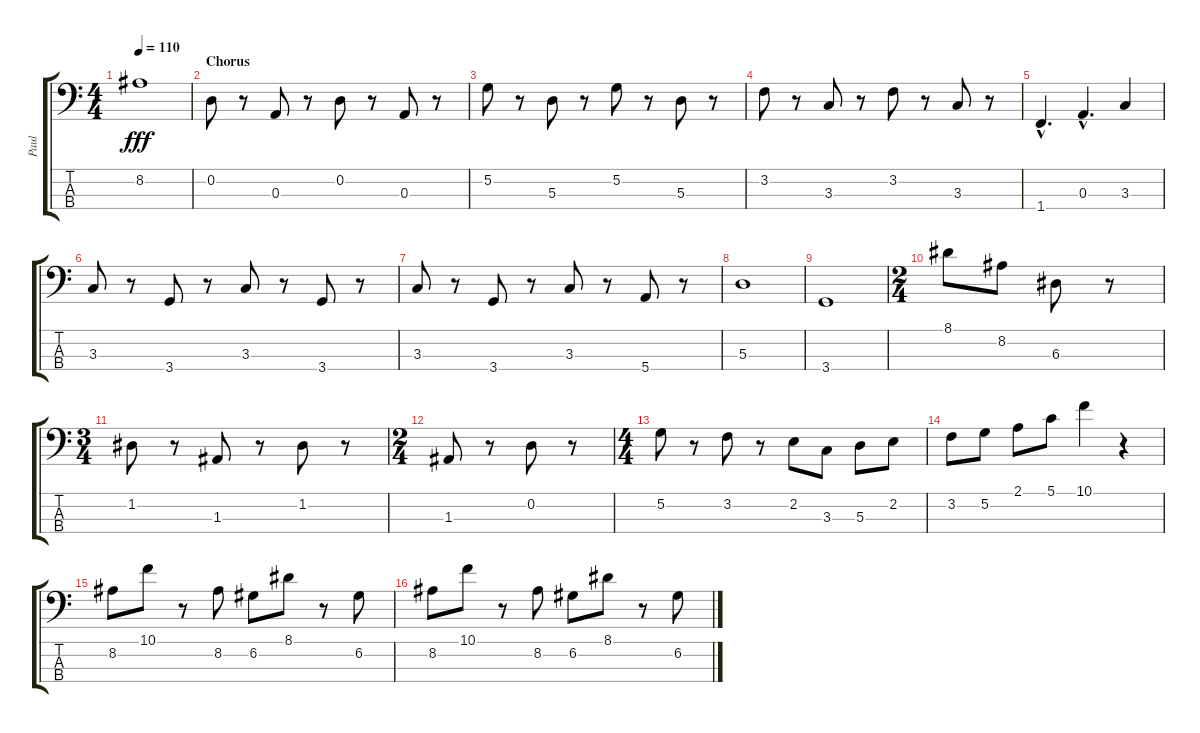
\track ("Paul" "Paul") {instrument electricbasspick}
\staff {score tabs}
\tuning (G2 D2 A1 E1) {hide}
\ts (4 4)
\tempo 110
\clef f4
\ks c
8.2.1{dy fff} |
\section ("" "Chorus")
0.2.8 r.8 0.3.8 r.8 0.2.8 r.8 0.3.8 r.8 |
5.2.8 r.8 5.3.8 r.8 5.2.8 r.8 5.3.8 r.8 |
3.2.8 r.8 3.3.8 r.8 3.2.8 r.8 3.3.8 r.8 |
1.4{hac}.4{d} 0.3{hac}.4{d} 3.3.4 |
3.3.8 r.8 3.4.8 r.8 3.3.8 r.8 3.4.8 r.8 |
3.3.8 r.8 3.4.8 r.8 3.3.8 r.8 5.4.8 r.8 |
5.3.1 |
3.4.1 |
\ts (2 4)
8.1.8 8.2.8 6.3.8 r.8 |
\ts (3 4)
1.2.8 r.8 1.3.8 r.8 1.2.8 r.8 |
\ts (2 4)
1.3.8 r.8 0.2.8 r.8 |
\ts (4 4)
5.2.8 r.8 3.2.8 r.8 2.2.8 3.3.8 5.3.8 2.2.8 |
3.2.8 5.2.8 2.1.8 5.1.8 10.1.4 r.4 |
8.2.8 10.1.8 r.8 8.2.8 6.2.8 8.1.8 r.8 6.2.8 |
8.2.8 10.1.8 r.8 8.2.8 6.2.8 8.1.8 r.8 6.2.8
